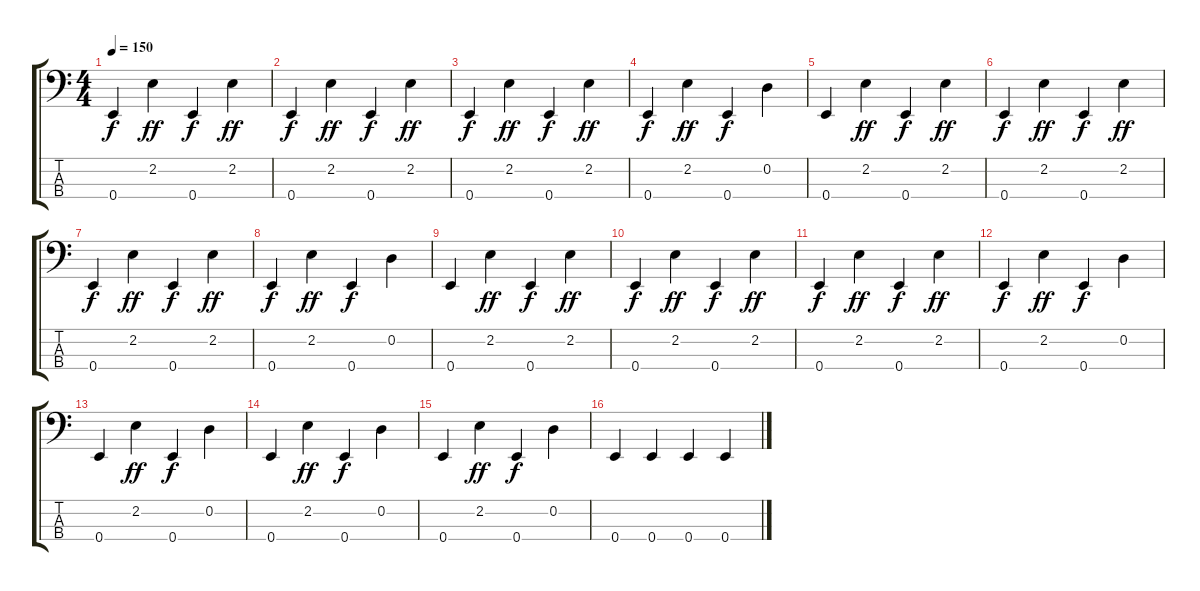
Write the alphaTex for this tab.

\track "" {instrument slapbass1}
\staff {score tabs}
\tuning (G2 D2 A1 E1) {hide}
\ts (4 4)
\tempo 150
\clef f4
\ks c
0.4.4{dy f} 2.2.4{dy ff} 0.4.4{dy f} 2.2.4{dy ff} |
0.4.4{dy f} 2.2.4{dy ff} 0.4.4{dy f} 2.2.4{dy ff} |
0.4.4{dy f} 2.2.4{dy ff} 0.4.4{dy f} 2.2.4{dy ff} |
0.4.4{dy f} 2.2.4{dy ff} 0.4.4{dy f} 0.2.4 |
0.4.4 2.2.4{dy ff} 0.4.4{dy f} 2.2.4{dy ff} |
0.4.4{dy f} 2.2.4{dy ff} 0.4.4{dy f} 2.2.4{dy ff} |
0.4.4{dy f} 2.2.4{dy ff} 0.4.4{dy f} 2.2.4{dy ff} |
0.4.4{dy f} 2.2.4{dy ff} 0.4.4{dy f} 0.2.4 |
0.4.4 2.2.4{dy ff} 0.4.4{dy f} 2.2.4{dy ff} |
0.4.4{dy f} 2.2.4{dy ff} 0.4.4{dy f} 2.2.4{dy ff} |
0.4.4{dy f} 2.2.4{dy ff} 0.4.4{dy f} 2.2.4{dy ff} |
0.4.4{dy f} 2.2.4{dy ff} 0.4.4{dy f} 0.2.4 |
0.4.4 2.2.4{dy ff} 0.4.4{dy f} 0.2.4 |
0.4.4 2.2.4{dy ff} 0.4.4{dy f} 0.2.4 |
0.4.4 2.2.4{dy ff} 0.4.4{dy f} 0.2.4 |
0.4.4 0.4.4 0.4.4 0.4.4
